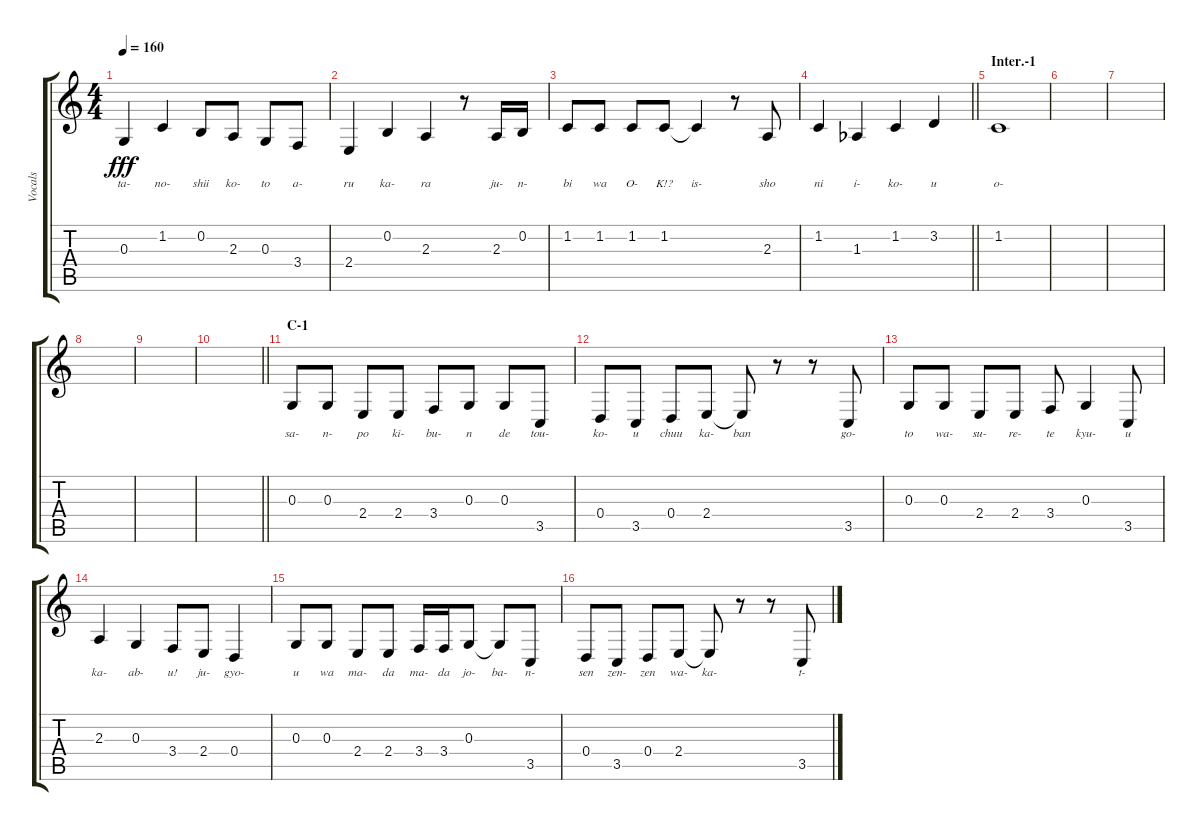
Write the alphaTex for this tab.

\track ("Vocals" "Vocals") {instrument altosax}
\staff {score tabs}
\tuning (E4 B3 G3 D3 A2 E2) {hide}
\ts (4 4)
\tempo 160
\clef g2
\ks c
0.3.4{lyrics (0 "ta-") lyrics (1 "") lyrics (2 "") lyrics (3 "") lyrics (4 "") dy fff} 1.2.4{lyrics (0 "no-") lyrics (1 "") lyrics (2 "") lyrics (3 "") lyrics (4 "")} 0.2.8{lyrics (0 "shii") lyrics (1 "") lyrics (2 "") lyrics (3 "") lyrics (4 "")} 2.3.8{lyrics (0 "ko-") lyrics (1 "") lyrics (2 "") lyrics (3 "") lyrics (4 "")} 0.3.8{lyrics (0 "to") lyrics (1 "") lyrics (2 "") lyrics (3 "") lyrics (4 "")} 3.4.8{lyrics (0 "a-") lyrics (1 "") lyrics (2 "") lyrics (3 "") lyrics (4 "")} |
2.4.4{lyrics (0 "ru") lyrics (1 "") lyrics (2 "") lyrics (3 "") lyrics (4 "")} 0.2.4{lyrics (0 "ka-") lyrics (1 "") lyrics (2 "") lyrics (3 "") lyrics (4 "")} 2.3.4{lyrics (0 "ra") lyrics (1 "") lyrics (2 "") lyrics (3 "") lyrics (4 "")} r.8 2.3.16{lyrics (0 "ju-") lyrics (1 "") lyrics (2 "") lyrics (3 "") lyrics (4 "")} 0.2.16{lyrics (0 "n-") lyrics (1 "") lyrics (2 "") lyrics (3 "") lyrics (4 "")} |
1.2.8{lyrics (0 "bi") lyrics (1 "") lyrics (2 "") lyrics (3 "") lyrics (4 "")} 1.2.8{lyrics (0 "wa") lyrics (1 "") lyrics (2 "") lyrics (3 "") lyrics (4 "")} 1.2.8{lyrics (0 "O-") lyrics (1 "") lyrics (2 "") lyrics (3 "") lyrics (4 "")} 1.2.8{lyrics (0 "K!?") lyrics (1 "") lyrics (2 "") lyrics (3 "") lyrics (4 "")} 1.2{t}.4{lyrics (0 "is-") lyrics (1 "") lyrics (2 "") lyrics (3 "") lyrics (4 "")} r.8 2.3.8{lyrics (0 "sho") lyrics (1 "") lyrics (2 "") lyrics (3 "") lyrics (4 "")} |
\barLineRight lightlight
1.2.4{lyrics (0 "ni") lyrics (1 "") lyrics (2 "") lyrics (3 "") lyrics (4 "")} 1.3{acc b}.4{lyrics (0 "i-") lyrics (1 "") lyrics (2 "") lyrics (3 "") lyrics (4 "")} 1.2.4{lyrics (0 "ko-") lyrics (1 "") lyrics (2 "") lyrics (3 "") lyrics (4 "")} 3.2.4{lyrics (0 "u") lyrics (1 "") lyrics (2 "") lyrics (3 "") lyrics (4 "")} |
\section ("" "Inter.-1")
1.2.1{lyrics (0 "o-") lyrics (1 "") lyrics (2 "") lyrics (3 "") lyrics (4 "")} |
|
|
|
|
\barLineRight lightlight
|
\section ("" "C-1")
0.3.8{lyrics (0 "sa-") lyrics (1 "") lyrics (2 "") lyrics (3 "") lyrics (4 "")} 0.3.8{lyrics (0 "n-") lyrics (1 "") lyrics (2 "") lyrics (3 "") lyrics (4 "")} 2.4.8{lyrics (0 "po") lyrics (1 "") lyrics (2 "") lyrics (3 "") lyrics (4 "")} 2.4.8{lyrics (0 "ki-") lyrics (1 "") lyrics (2 "") lyrics (3 "") lyrics (4 "")} 3.4.8{lyrics (0 "bu-") lyrics (1 "") lyrics (2 "") lyrics (3 "") lyrics (4 "")} 0.3.8{lyrics (0 "n") lyrics (1 "") lyrics (2 "") lyrics (3 "") lyrics (4 "")} 0.3.8{lyrics (0 "de") lyrics (1 "") lyrics (2 "") lyrics (3 "") lyrics (4 "")} 3.5.8{lyrics (0 "tou-") lyrics (1 "") lyrics (2 "") lyrics (3 "") lyrics (4 "")} |
0.4.8{lyrics (0 "ko-") lyrics (1 "") lyrics (2 "") lyrics (3 "") lyrics (4 "")} 3.5.8{lyrics (0 "u") lyrics (1 "") lyrics (2 "") lyrics (3 "") lyrics (4 "")} 0.4.8{lyrics (0 "chuu") lyrics (1 "") lyrics (2 "") lyrics (3 "") lyrics (4 "")} 2.4.8{lyrics (0 "ka-") lyrics (1 "") lyrics (2 "") lyrics (3 "") lyrics (4 "")} 2.4{t}.8{lyrics (0 "ban") lyrics (1 "") lyrics (2 "") lyrics (3 "") lyrics (4 "")} r.8 r.8 3.5.8{lyrics (0 "go-") lyrics (1 "") lyrics (2 "") lyrics (3 "") lyrics (4 "")} |
0.3.8{lyrics (0 "to") lyrics (1 "") lyrics (2 "") lyrics (3 "") lyrics (4 "")} 0.3.8{lyrics (0 "wa-") lyrics (1 "") lyrics (2 "") lyrics (3 "") lyrics (4 "")} 2.4.8{lyrics (0 "su-") lyrics (1 "") lyrics (2 "") lyrics (3 "") lyrics (4 "")} 2.4.8{lyrics (0 "re-") lyrics (1 "") lyrics (2 "") lyrics (3 "") lyrics (4 "")} 3.4.8{lyrics (0 "te") lyrics (1 "") lyrics (2 "") lyrics (3 "") lyrics (4 "")} 0.3.4{lyrics (0 "kyu-") lyrics (1 "") lyrics (2 "") lyrics (3 "") lyrics (4 "")} 3.5.8{lyrics (0 "u") lyrics (1 "") lyrics (2 "") lyrics (3 "") lyrics (4 "")} |
2.3.4{lyrics (0 "ka-") lyrics (1 "") lyrics (2 "") lyrics (3 "") lyrics (4 "")} 0.3.4{lyrics (0 "ab-") lyrics (1 "") lyrics (2 "") lyrics (3 "") lyrics (4 "")} 3.4.8{lyrics (0 "u!") lyrics (1 "") lyrics (2 "") lyrics (3 "") lyrics (4 "")} 2.4.8{lyrics (0 "ju-") lyrics (1 "") lyrics (2 "") lyrics (3 "") lyrics (4 "")} 0.4.4{lyrics (0 "gyo-") lyrics (1 "") lyrics (2 "") lyrics (3 "") lyrics (4 "")} |
0.3.8{lyrics (0 "u") lyrics (1 "") lyrics (2 "") lyrics (3 "") lyrics (4 "")} 0.3.8{lyrics (0 "wa") lyrics (1 "") lyrics (2 "") lyrics (3 "") lyrics (4 "")} 2.4.8{lyrics (0 "ma-") lyrics (1 "") lyrics (2 "") lyrics (3 "") lyrics (4 "")} 2.4.8{lyrics (0 "da") lyrics (1 "") lyrics (2 "") lyrics (3 "") lyrics (4 "")} 3.4.16{lyrics (0 "ma-") lyrics (1 "") lyrics (2 "") lyrics (3 "") lyrics (4 "")} 3.4.16{lyrics (0 "da") lyrics (1 "") lyrics (2 "") lyrics (3 "") lyrics (4 "")} 0.3.8{lyrics (0 "jo-") lyrics (1 "") lyrics (2 "") lyrics (3 "") lyrics (4 "")} 0.3{t}.8{lyrics (0 "ba-") lyrics (1 "") lyrics (2 "") lyrics (3 "") lyrics (4 "")} 3.5.8{lyrics (0 "n-") lyrics (1 "") lyrics (2 "") lyrics (3 "") lyrics (4 "")} |
0.4.8{lyrics (0 "sen") lyrics (1 "") lyrics (2 "") lyrics (3 "") lyrics (4 "")} 3.5.8{lyrics (0 "zen-") lyrics (1 "") lyrics (2 "") lyrics (3 "") lyrics (4 "")} 0.4.8{lyrics (0 "zen") lyrics (1 "") lyrics (2 "") lyrics (3 "") lyrics (4 "")} 2.4.8{lyrics (0 "wa-") lyrics (1 "") lyrics (2 "") lyrics (3 "") lyrics (4 "")} 2.4{t}.8{lyrics (0 "ka-") lyrics (1 "") lyrics (2 "") lyrics (3 "") lyrics (4 "")} r.8 r.8 3.5.8{lyrics (0 "t-") lyrics (1 "") lyrics (2 "") lyrics (3 "") lyrics (4 "")}
